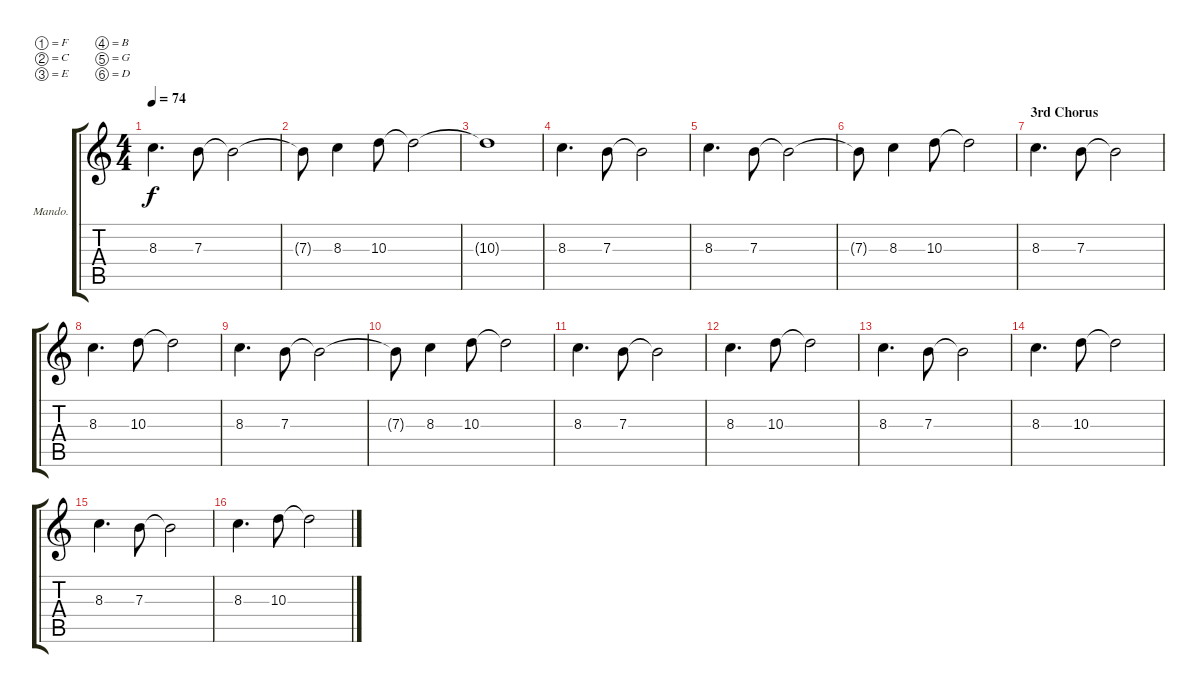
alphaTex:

\bracketExtendMode groupsimilarinstruments
\firstSystemTrackNameOrientation horizontal
\otherSystemsTrackNameOrientation horizontal
\track ("Strings" "Mando.") {instrument stringensemble1}
\staff {score tabs}
\tuning (F4 C4 E4 B3 G3 D2)
\ts (4 4)
\tempo 74
\clef g2
\ks c
8.3.4{d dy f} 7.3.8 7.3{t}.2 |
7.3{t}.8 8.3.4 10.3.8 10.3{t}.2 |
10.3{t}.1 |
8.3.4{d} 7.3.8 7.3{t}.2 |
8.3.4{d} 7.3.8 7.3{t}.2 |
7.3{t}.8 8.3.4 10.3.8 10.3{t}.2 |
\section ("" "3rd Chorus")
8.3.4{d} 7.3.8 7.3{t}.2 |
8.3.4{d} 10.3.8 10.3{t}.2 |
8.3.4{d} 7.3.8 7.3{t}.2 |
7.3{t}.8 8.3.4 10.3.8 10.3{t}.2 |
8.3.4{d} 7.3.8 7.3{t}.2 |
8.3.4{d} 10.3.8 10.3{t}.2 |
8.3.4{d} 7.3.8 7.3{t}.2 |
8.3.4{d} 10.3.8 10.3{t}.2 |
8.3.4{d} 7.3.8 7.3{t}.2 |
8.3.4{d} 10.3.8 10.3{t}.2
